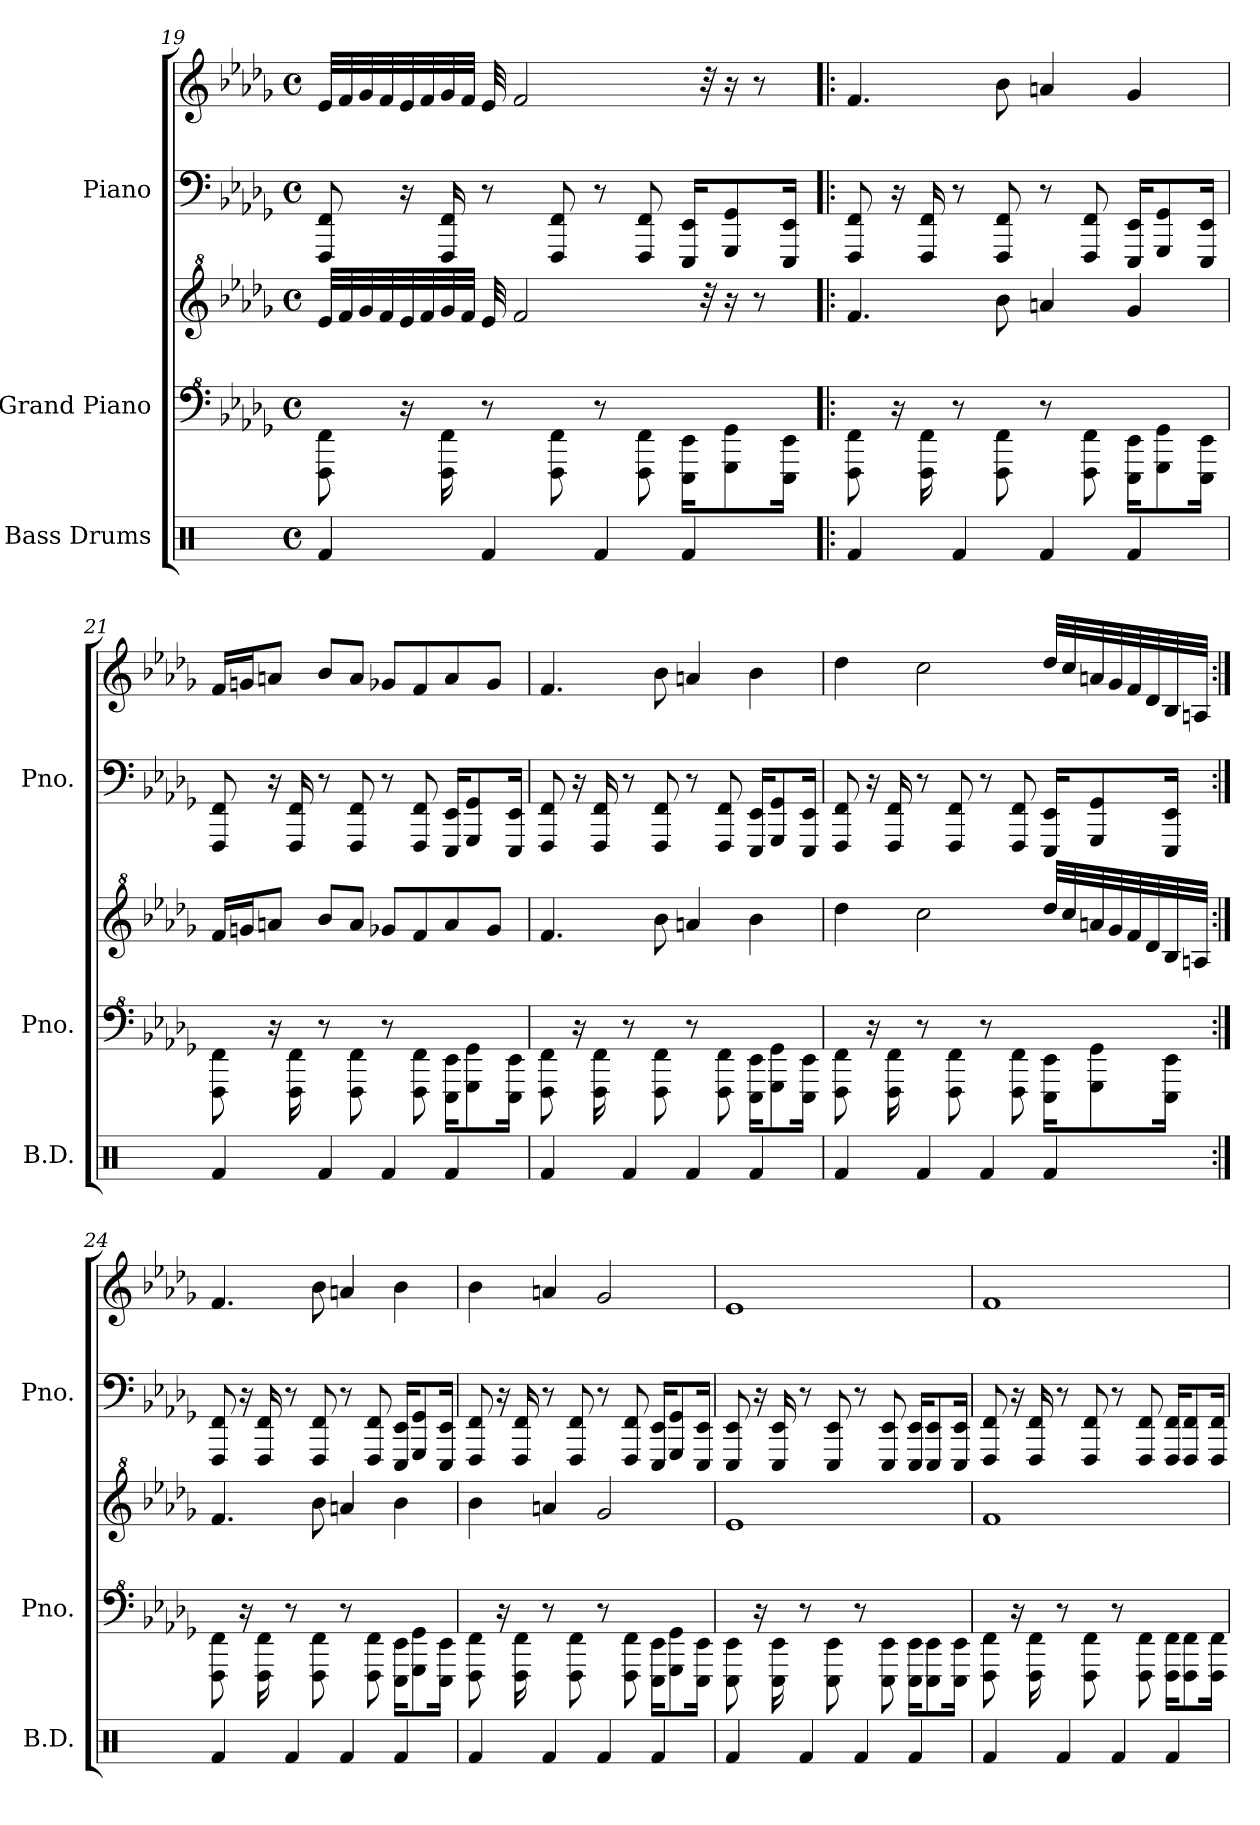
**kern	**kern	**kern	**kern	**kern
*part3	*part2	*part2	*part1	*part1
*staff5	*staff4	*staff3	*staff2	*staff1
*I"Bass Drums	*I"Grand Piano	*	*I"Piano	*
*I'B.D.	*I'Pno.	*	*I'Pno.	*
!!LO:PB:g=z
*clefX	*clefF^4	*clefG^2	*clefF4	*clefG2
*k[]	*k[b-e-a-d-g-]	*k[b-e-a-d-g-]	*k[b-e-a-d-g-]	*k[b-e-a-d-g-]
*M4/4	*M4/4	*M4/4	*M4/4	*M4/4
*met(c)	*met(c)	*met(c)	*met(c)	*met(c)
=19	=19	=19	=19	=19
4Rf/	8FF\ 8F\	32ee-/LLL	8FFF/ 8FF/	32e-/LLL
.	.	32ff/	.	32f/
.	.	32gg-/	.	32g-/
.	.	32ff/	.	32f/
.	16r	32ee-/	16r	32e-/
.	.	32ff/	.	32f/
.	16FF\ 16F\	32gg-/	16FFF/ 16FF/	32g-/
.	.	32ff/JJJ	.	32f/JJJ
4Rf/	8r	32ee-/	8r	32e-/
.	.	2ff/	.	2f/
.	8FF\ 8F\	.	8FFF/ 8FF/	.
4Rf/	8r	.	8r	.
.	8FF\ 8F\	.	8FFF/ 8FF/	.
4Rf/	16EE-\ 16E-\KL	.	16EEE-/ 16EE-/KL	.
.	.	32r	.	32r
.	8GG-\ 8G-\	16r	8GGG-/ 8GG-/	16r
.	.	8r	.	8r
.	16EE-\ 16E-\Jk	.	16EEE-/ 16EE-/Jk	.
=20!|:	=20!|:	=20!|:	=20!|:	=20!|:
4Rf/	8FF\ 8F\	4.ff/	8FFF/ 8FF/	4.f/
.	16r	.	16r	.
.	16FF\ 16F\	.	16FFF/ 16FF/	.
4Rf/	8r	.	8r	.
.	8FF\ 8F\	8bb-\	8FFF/ 8FF/	8b-\
4Rf/	8r	4aan/	8r	4an/
.	8FF\ 8F\	.	8FFF/ 8FF/	.
4Rf/	16EE-\ 16E-\KL	4gg-/	16EEE-/ 16EE-/KL	4g-/
.	8GG-\ 8G-\	.	8GGG-/ 8GG-/	.
.	16EE-\ 16E-\Jk	.	16EEE-/ 16EE-/Jk	.
!!LO:LB:g=z
=21	=21	=21	=21	=21
4Rf/	8FF\ 8F\	16ff/LL	8FFF/ 8FF/	16f/LL
.	.	16ggn/J	.	16gn/J
.	16r	8aan/J	16r	8an/J
.	16FF\ 16F\	.	16FFF/ 16FF/	.
4Rf/	8r	8bb-/L	8r	8b-/L
.	8FF\ 8F\	8aa/J	8FFF/ 8FF/	8a/J
4Rf/	8r	8gg-X/L	8r	8g-X/L
.	8FF\ 8F\	8ff/	8FFF/ 8FF/	8f/
4Rf/	16EE-\ 16E-\KL	8aa/	16EEE-/ 16EE-/KL	8a/
.	8GG-\ 8G-\	.	8GGG-/ 8GG-/	.
.	.	8gg-/J	.	8g-/J
.	16EE-\ 16E-\Jk	.	16EEE-/ 16EE-/Jk	.
=22	=22	=22	=22	=22
4Rf/	8FF\ 8F\	4.ff/	8FFF/ 8FF/	4.f/
.	16r	.	16r	.
.	16FF\ 16F\	.	16FFF/ 16FF/	.
4Rf/	8r	.	8r	.
.	8FF\ 8F\	8bb-\	8FFF/ 8FF/	8b-\
4Rf/	8r	4aan/	8r	4an/
.	8FF\ 8F\	.	8FFF/ 8FF/	.
4Rf/	16EE-\ 16E-\KL	4bb-\	16EEE-/ 16EE-/KL	4b-\
.	8GG-\ 8G-\	.	8GGG-/ 8GG-/	.
.	16EE-\ 16E-\Jk	.	16EEE-/ 16EE-/Jk	.
!!LO:PB:g=z
=23	=23	=23	=23	=23
4Rf/	8FF\ 8F\	4ddd-\	8FFF/ 8FF/	4dd-\
.	16r	.	16r	.
.	16FF\ 16F\	.	16FFF/ 16FF/	.
4Rf/	8r	2ccc\	8r	2cc\
.	8FF\ 8F\	.	8FFF/ 8FF/	.
4Rf/	8r	.	8r	.
.	8FF\ 8F\	.	8FFF/ 8FF/	.
4Rf/	16EE-\ 16E-\KL	32ddd-/LLL	16EEE-/ 16EE-/KL	32dd-/LLL
.	.	32ccc/	.	32cc/
.	8GG-\ 8G-\	32aan/	8GGG-/ 8GG-/	32an/
.	.	32gg-/	.	32g-/
.	.	32ff/	.	32f/
.	.	32dd-/	.	32d-/
.	16EE-\ 16E-\Jk	32b-/	16EEE-/ 16EE-/Jk	32B-/
.	.	32an/JJJ	.	32An/JJJ
=24:|!	=24:|!	=24:|!	=24:|!	=24:|!
4Rf/	8FF\ 8F\	4.ff/	8FFF/ 8FF/	4.f/
.	16r	.	16r	.
.	16FF\ 16F\	.	16FFF/ 16FF/	.
4Rf/	8r	.	8r	.
.	8FF\ 8F\	8bb-\	8FFF/ 8FF/	8b-\
4Rf/	8r	4aan/	8r	4an/
.	8FF\ 8F\	.	8FFF/ 8FF/	.
4Rf/	16EE-\ 16E-\KL	4bb-\	16EEE-/ 16EE-/KL	4b-\
.	8GG-\ 8G-\	.	8GGG-/ 8GG-/	.
.	16EE-\ 16E-\Jk	.	16EEE-/ 16EE-/Jk	.
!!LO:LB:g=z
=25	=25	=25	=25	=25
4Rf/	8FF\ 8F\	4bb-\	8FFF/ 8FF/	4b-\
.	16r	.	16r	.
.	16FF\ 16F\	.	16FFF/ 16FF/	.
4Rf/	8r	4aan/	8r	4an/
.	8FF\ 8F\	.	8FFF/ 8FF/	.
4Rf/	8r	2gg-/	8r	2g-/
.	8FF\ 8F\	.	8FFF/ 8FF/	.
4Rf/	16EE-\ 16E-\KL	.	16EEE-/ 16EE-/KL	.
.	8GG-\ 8G-\	.	8GGG-/ 8GG-/	.
.	16EE-\ 16E-\Jk	.	16EEE-/ 16EE-/Jk	.
=26	=26	=26	=26	=26
4Rf/	8EE-\ 8E-\	1ee-	8EEE-/ 8EE-/	1e-
.	16r	.	16r	.
.	16EE-\ 16E-\	.	16EEE-/ 16EE-/	.
4Rf/	8r	.	8r	.
.	8EE-\ 8E-\	.	8EEE-/ 8EE-/	.
4Rf/	8r	.	8r	.
.	8EE-\ 8E-\	.	8EEE-/ 8EE-/	.
4Rf/	16EE-\ 16E-\KL	.	16EEE-/ 16EE-/KL	.
.	8EE-\ 8E-\	.	8EEE-/ 8EE-/	.
.	16EE-\ 16E-\Jk	.	16EEE-/ 16EE-/Jk	.
=27	=27	=27	=27	=27
4Rf/	8FF\ 8F\	1ff	8FFF/ 8FF/	1f
.	16r	.	16r	.
.	16FF\ 16F\	.	16FFF/ 16FF/	.
4Rf/	8r	.	8r	.
.	8FF\ 8F\	.	8FFF/ 8FF/	.
4Rf/	8r	.	8r	.
.	8FF\ 8F\	.	8FFF/ 8FF/	.
4Rf/	16FF\ 16F\KL	.	16FFF/ 16FF/KL	.
.	8FF\ 8F\	.	8FFF/ 8FF/	.
.	16FF\ 16F\Jk	.	16FFF/ 16FF/Jk	.
=	=	=	=	=
*-	*-	*-	*-	*-
